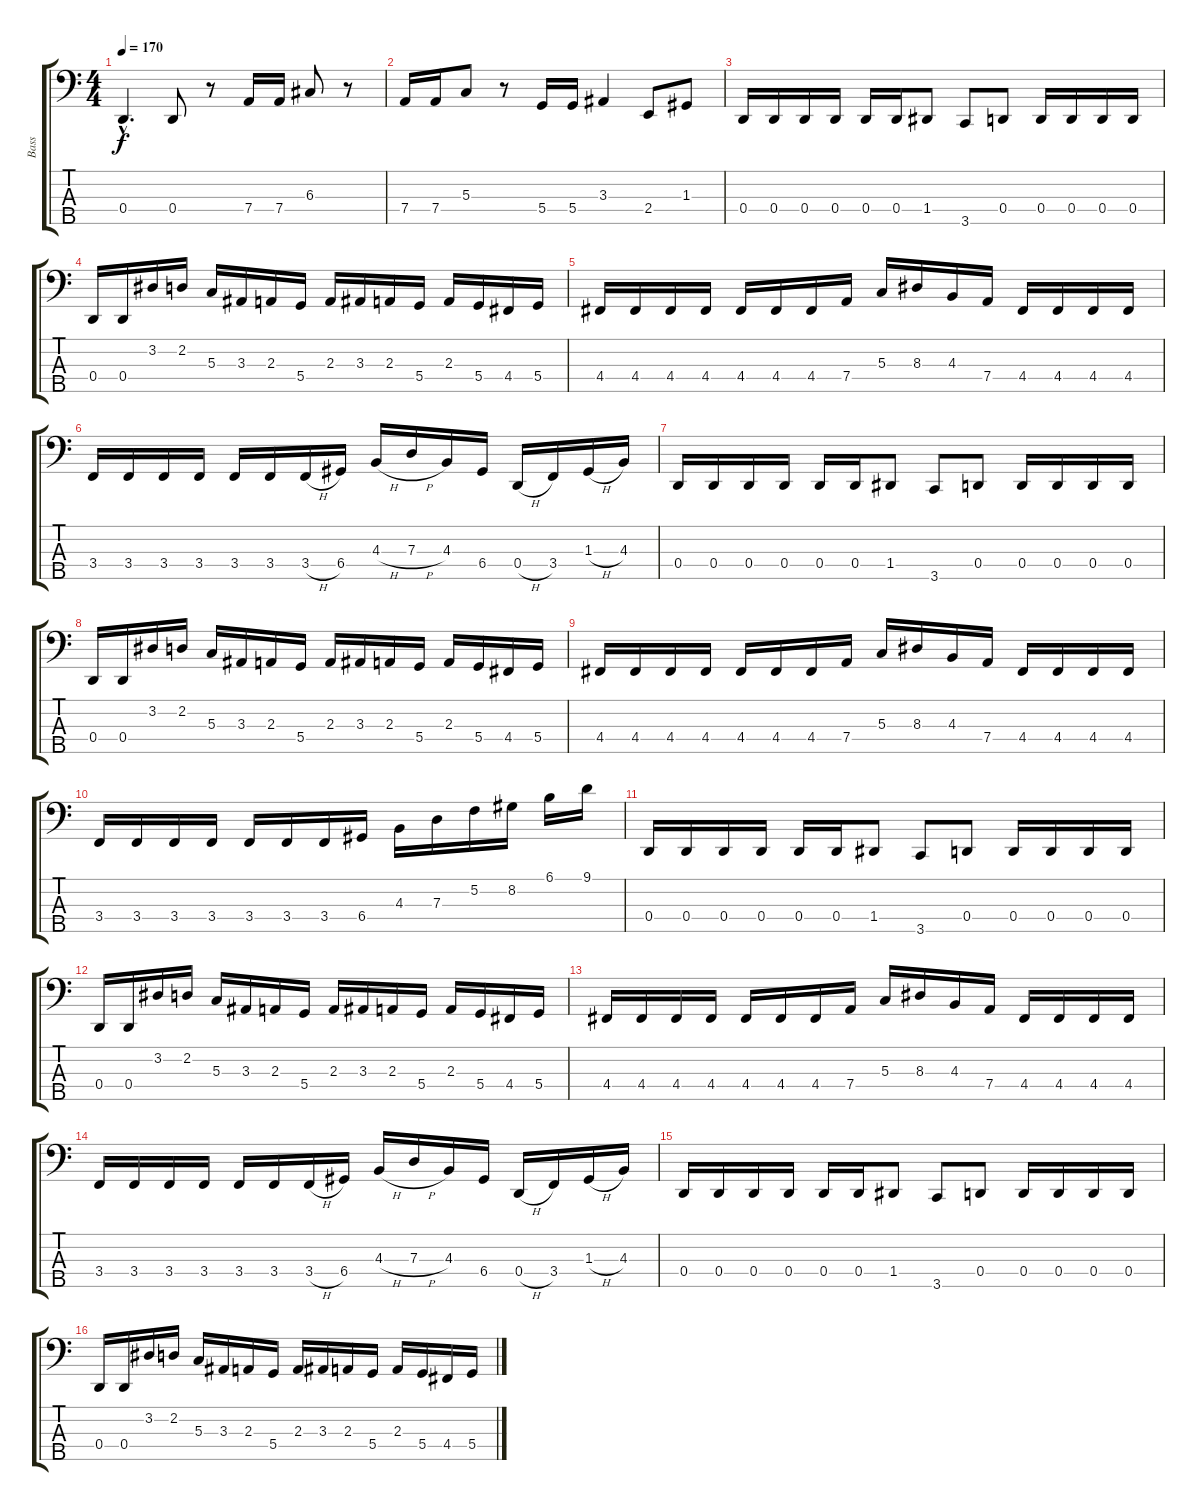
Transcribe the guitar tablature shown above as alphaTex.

\track ("Bass" "Bass") {instrument electricbasspick}
\staff {score tabs}
\tuning (F2 C2 G1 D1 A0) {hide}
\ts (4 4)
\tempo 170
\clef f4
\ks c
0.4{hac}.4{d dy f instrument electricbasspick} 0.4.8 r.8 7.4.16 7.4.16 6.3.8 r.8 |
7.4.16 7.4.16 5.3.8 r.8 5.4.16 5.4.16 3.3.4 2.4.8 1.3.8 |
0.4.16 0.4.16 0.4.16 0.4.16 0.4.16 0.4.16 1.4.8 3.5.8 0.4.8 0.4.16 0.4.16 0.4.16 0.4.16 |
0.4.16 0.4.16 3.2.16 2.2.16 5.3.16 3.3.16 2.3.16 5.4.16 2.3.16 3.3.16 2.3.16 5.4.16 2.3.16 5.4.16 4.4.16 5.4.16 |
4.4.16 4.4.16 4.4.16 4.4.16 4.4.16 4.4.16 4.4.16 7.4.16 5.3.16 8.3.16 4.3.16 7.4.16 4.4.16 4.4.16 4.4.16 4.4.16 |
3.4.16 3.4.16 3.4.16 3.4.16 3.4.16 3.4.16 3.4{h}.16 6.4.16 4.3{h}.16 7.3{h}.16 4.3.16 6.4.16 0.4{h}.16 3.4.16 1.3{h}.16 4.3.16 |
0.4.16 0.4.16 0.4.16 0.4.16 0.4.16 0.4.16 1.4.8 3.5.8 0.4.8 0.4.16 0.4.16 0.4.16 0.4.16 |
0.4.16 0.4.16 3.2.16 2.2.16 5.3.16 3.3.16 2.3.16 5.4.16 2.3.16 3.3.16 2.3.16 5.4.16 2.3.16 5.4.16 4.4.16 5.4.16 |
4.4.16 4.4.16 4.4.16 4.4.16 4.4.16 4.4.16 4.4.16 7.4.16 5.3.16 8.3.16 4.3.16 7.4.16 4.4.16 4.4.16 4.4.16 4.4.16 |
3.4.16 3.4.16 3.4.16 3.4.16 3.4.16 3.4.16 3.4.16 6.4.16 4.3.16 7.3.16 5.2.16 8.2.16 6.1.16 9.1.16 |
0.4.16 0.4.16 0.4.16 0.4.16 0.4.16 0.4.16 1.4.8 3.5.8 0.4.8 0.4.16 0.4.16 0.4.16 0.4.16 |
0.4.16 0.4.16 3.2.16 2.2.16 5.3.16 3.3.16 2.3.16 5.4.16 2.3.16 3.3.16 2.3.16 5.4.16 2.3.16 5.4.16 4.4.16 5.4.16 |
4.4.16 4.4.16 4.4.16 4.4.16 4.4.16 4.4.16 4.4.16 7.4.16 5.3.16 8.3.16 4.3.16 7.4.16 4.4.16 4.4.16 4.4.16 4.4.16 |
3.4.16 3.4.16 3.4.16 3.4.16 3.4.16 3.4.16 3.4{h}.16 6.4.16 4.3{h}.16 7.3{h}.16 4.3.16 6.4.16 0.4{h}.16 3.4.16 1.3{h}.16 4.3.16 |
0.4.16 0.4.16 0.4.16 0.4.16 0.4.16 0.4.16 1.4.8 3.5.8 0.4.8 0.4.16 0.4.16 0.4.16 0.4.16 |
0.4.16 0.4.16 3.2.16 2.2.16 5.3.16 3.3.16 2.3.16 5.4.16 2.3.16 3.3.16 2.3.16 5.4.16 2.3.16 5.4.16 4.4.16 5.4.16
